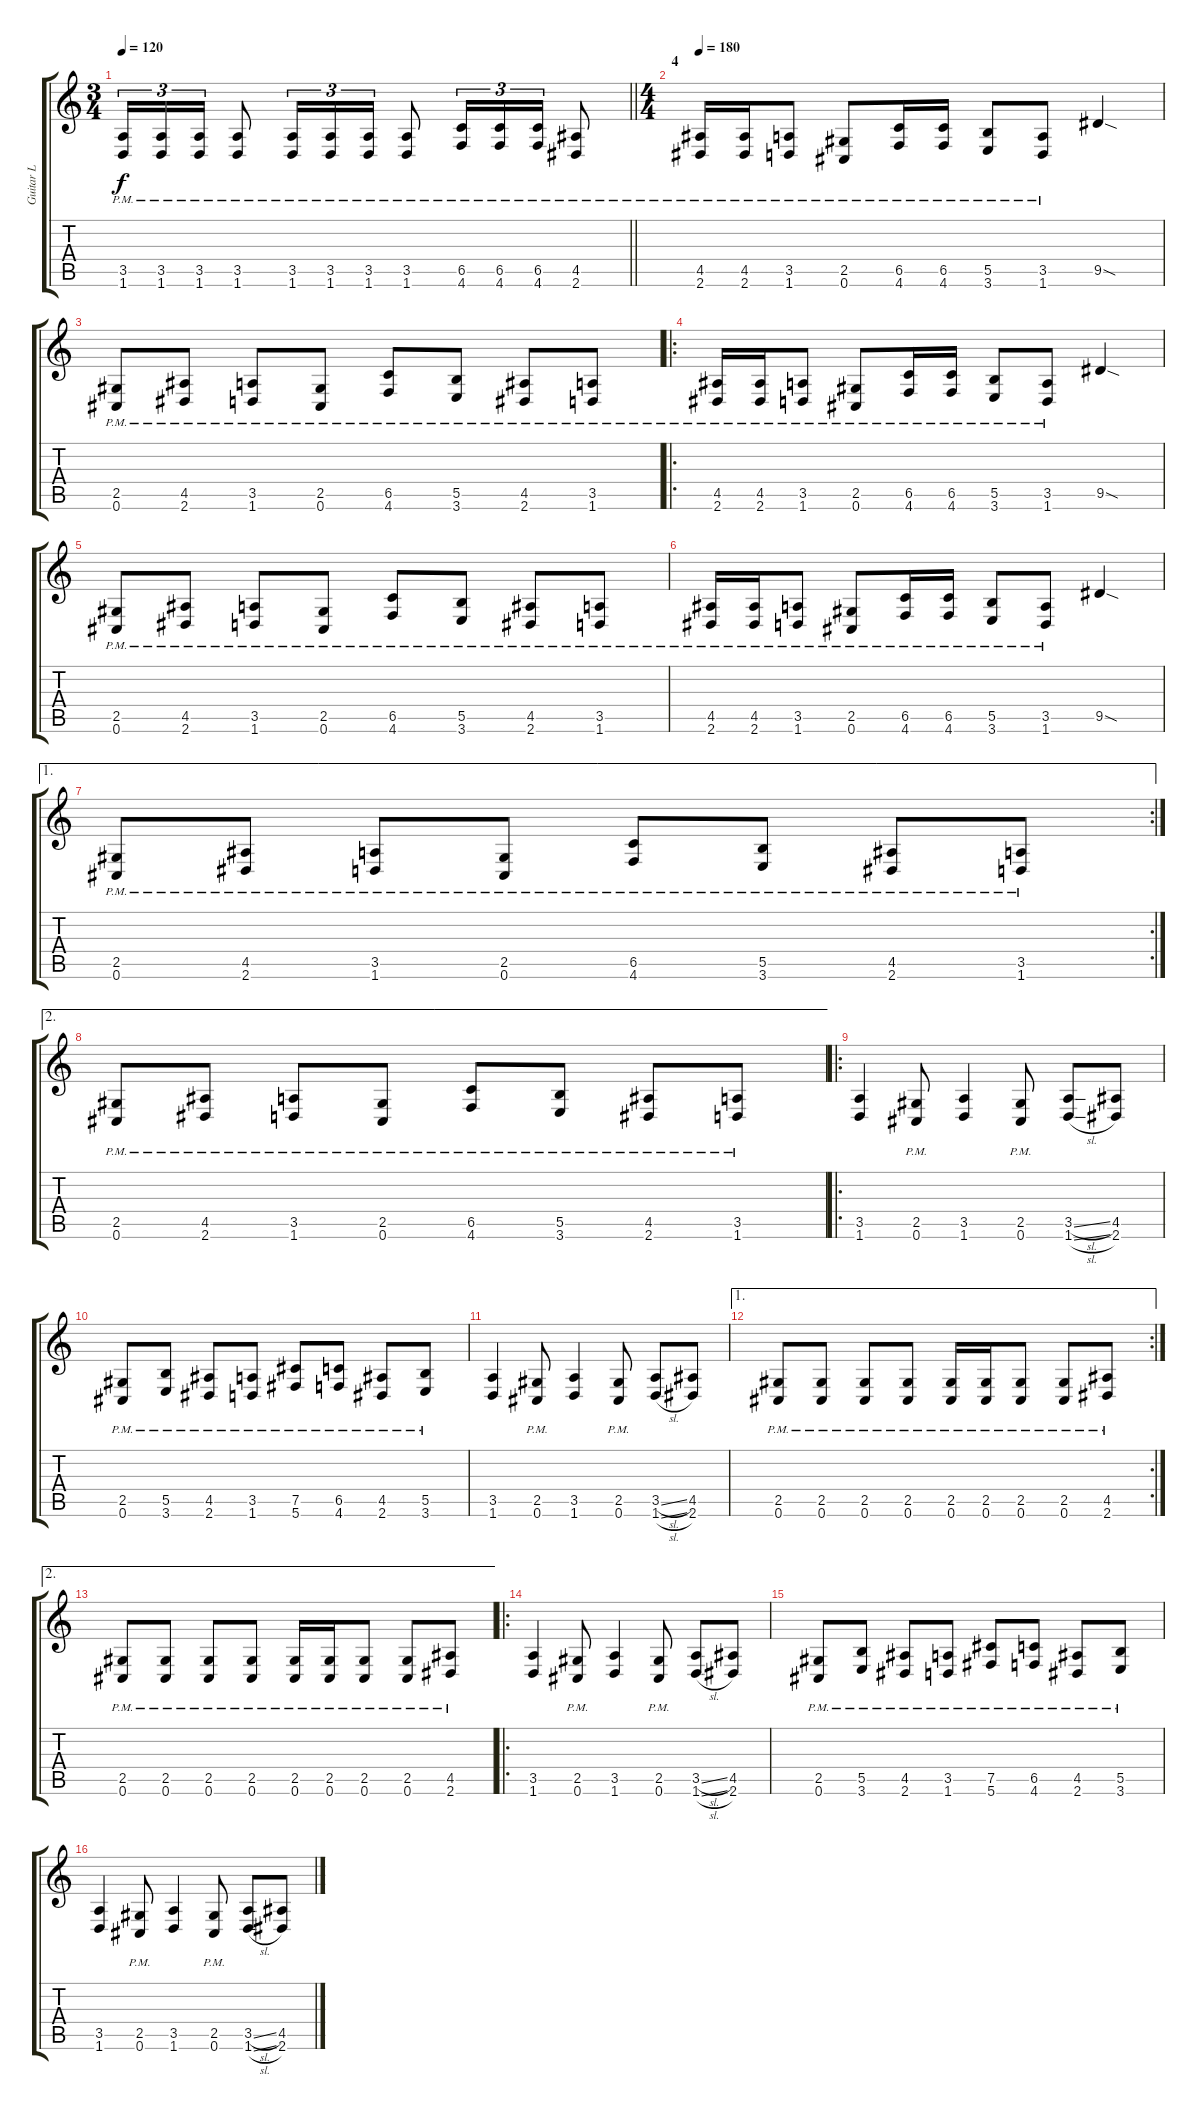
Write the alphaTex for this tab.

\track ("Guitar L" "Guitar L") {instrument distortionguitar}
\staff {score tabs}
\tuning (Db4 Ab3 E3 B2 Gb2 Db2) {hide}
\ts (3 4)
\tempo 120
\clef g2
\barLineRight lightlight
\ks c
(3.5{pm} 1.6{pm}).16{tu (3 2) dy f} (3.5{pm} 1.6{pm}).16{tu (3 2)} (3.5{pm} 1.6{pm}).16{tu (3 2)} (3.5{pm} 1.6{pm}).8 (3.5{pm} 1.6{pm}).16{tu (3 2)} (3.5{pm} 1.6{pm}).16{tu (3 2)} (3.5{pm} 1.6{pm}).16{tu (3 2)} (3.5{pm} 1.6{pm}).8 (6.5{pm} 4.6{pm}).16{tu (3 2)} (6.5{pm} 4.6{pm}).16{tu (3 2)} (6.5{pm} 4.6{pm}).16{tu (3 2)} (4.5{pm} 2.6{pm}).8 |
\ts (4 4)
\section ("" "4")
\tempo 180
(4.5{pm} 2.6{pm}).16 (4.5{pm} 2.6{pm}).16 (3.5{pm} 1.6{pm}).8 (2.5{pm} 0.6{pm}).8 (6.5{pm} 4.6{pm}).16 (6.5{pm} 4.6{pm}).16 (5.5{pm} 3.6{pm}).8 (3.5{pm} 1.6{pm}).8 9.5{sod}.4 |
(2.5{pm} 0.6{pm}).8 (4.5{pm} 2.6{pm}).8 (3.5{pm} 1.6{pm}).8 (2.5{pm} 0.6{pm}).8 (6.5{pm} 4.6{pm}).8 (5.5{pm} 3.6{pm}).8 (4.5{pm} 2.6{pm}).8 (3.5{pm} 1.6{pm}).8 |
\ro
(4.5{pm} 2.6{pm}).16 (4.5{pm} 2.6{pm}).16 (3.5{pm} 1.6{pm}).8 (2.5{pm} 0.6{pm}).8 (6.5{pm} 4.6{pm}).16 (6.5{pm} 4.6{pm}).16 (5.5{pm} 3.6{pm}).8 (3.5{pm} 1.6{pm}).8 9.5{sod}.4 |
(2.5{pm} 0.6{pm}).8 (4.5{pm} 2.6{pm}).8 (3.5{pm} 1.6{pm}).8 (2.5{pm} 0.6{pm}).8 (6.5{pm} 4.6{pm}).8 (5.5{pm} 3.6{pm}).8 (4.5{pm} 2.6{pm}).8 (3.5{pm} 1.6{pm}).8 |
(4.5{pm} 2.6{pm}).16 (4.5{pm} 2.6{pm}).16 (3.5{pm} 1.6{pm}).8 (2.5{pm} 0.6{pm}).8 (6.5{pm} 4.6{pm}).16 (6.5{pm} 4.6{pm}).16 (5.5{pm} 3.6{pm}).8 (3.5{pm} 1.6{pm}).8 9.5{sod}.4 |
\ae 1
\rc 2
(2.5{pm} 0.6{pm}).8 (4.5{pm} 2.6{pm}).8 (3.5{pm} 1.6{pm}).8 (2.5{pm} 0.6{pm}).8 (6.5{pm} 4.6{pm}).8 (5.5{pm} 3.6{pm}).8 (4.5{pm} 2.6{pm}).8 (3.5{pm} 1.6{pm}).8 |
\ae 2
(2.5{pm} 0.6{pm}).8 (4.5{pm} 2.6{pm}).8 (3.5{pm} 1.6{pm}).8 (2.5{pm} 0.6{pm}).8 (6.5{pm} 4.6{pm}).8 (5.5{pm} 3.6{pm}).8 (4.5{pm} 2.6{pm}).8 (3.5{pm} 1.6{pm}).8 |
\ro
(3.5 1.6).4 (2.5{pm} 0.6{pm}).8 (3.5 1.6).4 (2.5{pm} 0.6{pm}).8 (3.5{sl} 1.6{sl}).8 (4.5 2.6).8 |
(2.5{pm} 0.6{pm}).8 (5.5{pm} 3.6{pm}).8 (4.5{pm} 2.6{pm}).8 (3.5{pm} 1.6{pm}).8 (7.5{pm} 5.6{pm}).8 (6.5{pm} 4.6{pm}).8 (4.5{pm} 2.6{pm}).8 (5.5{pm} 3.6{pm}).8 |
(3.5 1.6).4 (2.5{pm} 0.6{pm}).8 (3.5 1.6).4 (2.5{pm} 0.6{pm}).8 (3.5{sl} 1.6{sl}).8 (4.5 2.6).8 |
\ae 1
\rc 2
(2.5{pm} 0.6{pm}).8 (2.5{pm} 0.6{pm}).8 (2.5{pm} 0.6{pm}).8 (2.5{pm} 0.6{pm}).8 (2.5{pm} 0.6{pm}).16 (2.5{pm} 0.6{pm}).16 (2.5{pm} 0.6{pm}).8 (2.5{pm} 0.6{pm}).8 (4.5{pm} 2.6{pm}).8 |
\ae 2
(2.5{pm} 0.6{pm}).8 (2.5{pm} 0.6{pm}).8 (2.5{pm} 0.6{pm}).8 (2.5{pm} 0.6{pm}).8 (2.5{pm} 0.6{pm}).16 (2.5{pm} 0.6{pm}).16 (2.5{pm} 0.6{pm}).8 (2.5{pm} 0.6{pm}).8 (4.5{pm} 2.6{pm}).8 |
\ro
(3.5 1.6).4 (2.5{pm} 0.6{pm}).8 (3.5 1.6).4 (2.5{pm} 0.6{pm}).8 (3.5{sl} 1.6{sl}).8 (4.5 2.6).8 |
(2.5{pm} 0.6{pm}).8 (5.5{pm} 3.6{pm}).8 (4.5{pm} 2.6{pm}).8 (3.5{pm} 1.6{pm}).8 (7.5{pm} 5.6{pm}).8 (6.5{pm} 4.6{pm}).8 (4.5{pm} 2.6{pm}).8 (5.5{pm} 3.6{pm}).8 |
(3.5 1.6).4 (2.5{pm} 0.6{pm}).8 (3.5 1.6).4 (2.5{pm} 0.6{pm}).8 (3.5{sl} 1.6{sl}).8 (4.5 2.6).8
